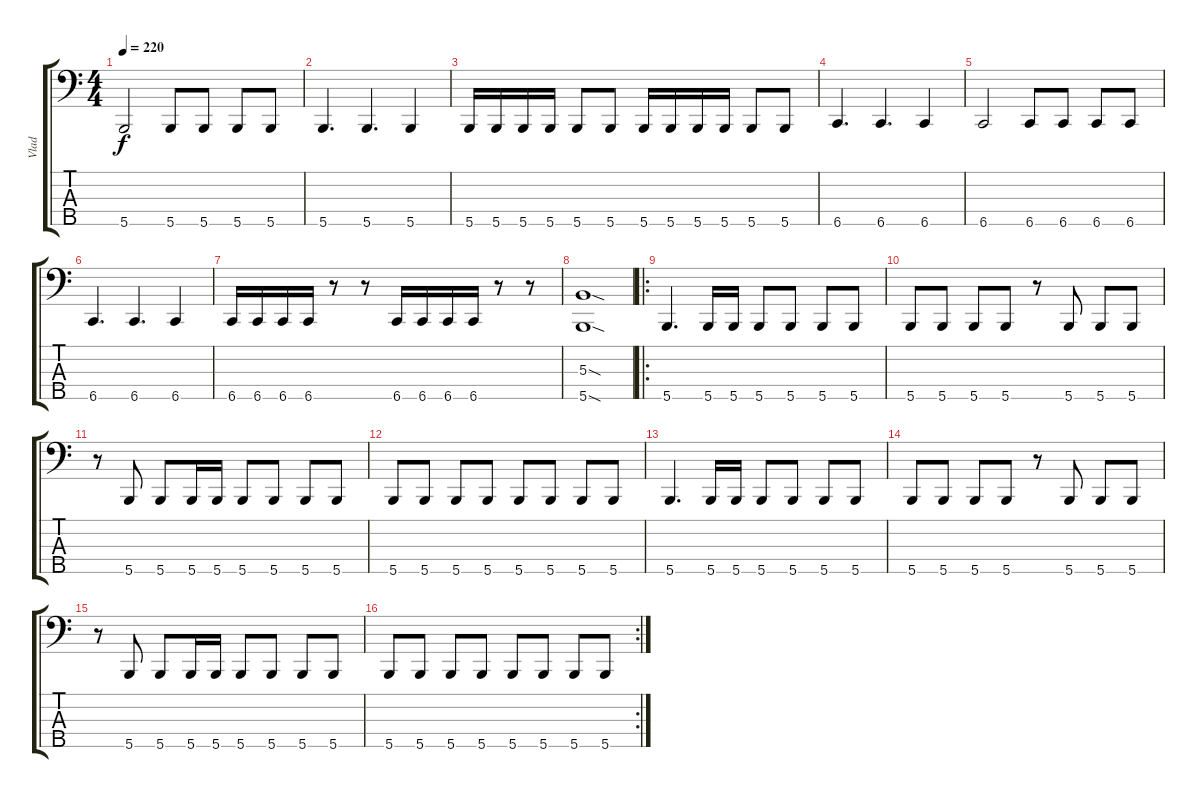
\track ("Vlad" "Vlad") {instrument electricbassfinger}
\staff {score tabs}
\tuning (E2 B1 Gb1 B0 Gb0) {hide}
\ts (4 4)
\tempo 220
\clef f4
\ks c
5.5.2{dy f} 5.5.8 5.5.8 5.5.8 5.5.8 |
5.5.4{d} 5.5.4{d} 5.5.4 |
5.5.16 5.5.16 5.5.16 5.5.16 5.5.8 5.5.8 5.5.16 5.5.16 5.5.16 5.5.16 5.5.8 5.5.8 |
6.5.4{d} 6.5.4{d} 6.5.4 |
6.5.2 6.5.8 6.5.8 6.5.8 6.5.8 |
6.5.4{d} 6.5.4{d} 6.5.4 |
6.5.16 6.5.16 6.5.16 6.5.16 r.8 r.8 6.5.16 6.5.16 6.5.16 6.5.16 r.8 r.8 |
(5.3{sod} 5.5{sod}).1 |
\ro
5.5.4{d} 5.5.16 5.5.16 5.5.8 5.5.8 5.5.8 5.5.8 |
5.5.8 5.5.8 5.5.8 5.5.8 r.8 5.5.8 5.5.8 5.5.8 |
r.8 5.5.8 5.5.8 5.5.16 5.5.16 5.5.8 5.5.8 5.5.8 5.5.8 |
5.5.8 5.5.8 5.5.8 5.5.8 5.5.8 5.5.8 5.5.8 5.5.8 |
5.5.4{d} 5.5.16 5.5.16 5.5.8 5.5.8 5.5.8 5.5.8 |
5.5.8 5.5.8 5.5.8 5.5.8 r.8 5.5.8 5.5.8 5.5.8 |
r.8 5.5.8 5.5.8 5.5.16 5.5.16 5.5.8 5.5.8 5.5.8 5.5.8 |
\rc 2
5.5.8 5.5.8 5.5.8 5.5.8 5.5.8 5.5.8 5.5.8 5.5.8
